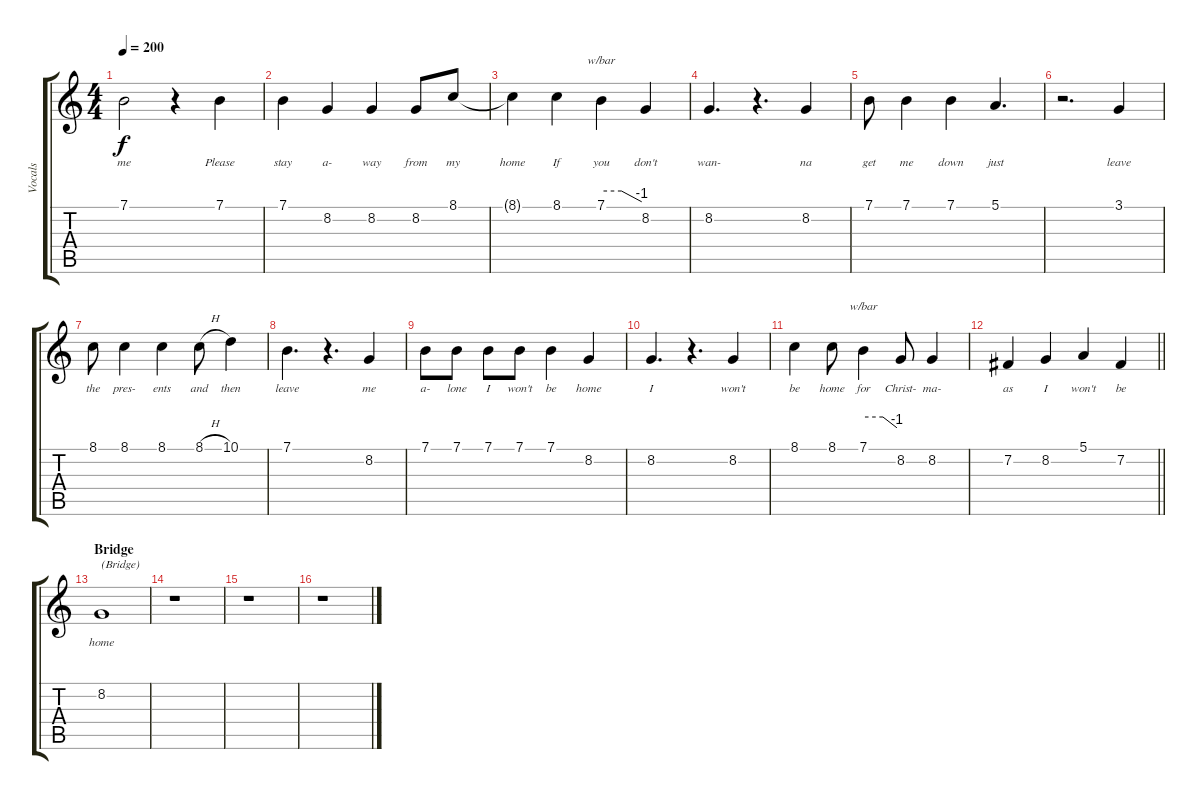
\track ("Vocals" "Vocals") {instrument altosax}
\staff {score tabs}
\tuning (E4 B3 G3 D3 A2 E2) {hide}
\ts (4 4)
\tempo 200
\clef g2
\ks c
7.1.2{lyrics (0 "me") lyrics (1 "") lyrics (2 "") lyrics (3 "") lyrics (4 "") dy f} r.4 7.1.4{lyrics (0 "Please") lyrics (1 "") lyrics (2 "") lyrics (3 "") lyrics (4 "")} |
7.1.4{lyrics (0 "stay") lyrics (1 "") lyrics (2 "") lyrics (3 "") lyrics (4 "")} 8.2.4{lyrics (0 "a-") lyrics (1 "") lyrics (2 "") lyrics (3 "") lyrics (4 "")} 8.2.4{lyrics (0 "way") lyrics (1 "") lyrics (2 "") lyrics (3 "") lyrics (4 "")} 8.2.8{lyrics (0 "from") lyrics (1 "") lyrics (2 "") lyrics (3 "") lyrics (4 "")} 8.1.8{lyrics (0 "my") lyrics (1 "") lyrics (2 "") lyrics (3 "") lyrics (4 "")} |
8.1{t}.4{lyrics (0 "home") lyrics (1 "") lyrics (2 "") lyrics (3 "") lyrics (4 "")} 8.1.4{lyrics (0 "If") lyrics (1 "") lyrics (2 "") lyrics (3 "") lyrics (4 "")} 7.1.4{tbe (custom default 0 0 30 0 60 -4) lyrics (0 "you") lyrics (1 "") lyrics (2 "") lyrics (3 "") lyrics (4 "")} 8.2.4{lyrics (0 "don't") lyrics (1 "") lyrics (2 "") lyrics (3 "") lyrics (4 "")} |
8.2.4{d lyrics (0 "wan-") lyrics (1 "") lyrics (2 "") lyrics (3 "") lyrics (4 "")} r.4{d} 8.2.4{lyrics (0 "na") lyrics (1 "") lyrics (2 "") lyrics (3 "") lyrics (4 "")} |
7.1.8{lyrics (0 "get") lyrics (1 "") lyrics (2 "") lyrics (3 "") lyrics (4 "")} 7.1.4{lyrics (0 "me") lyrics (1 "") lyrics (2 "") lyrics (3 "") lyrics (4 "")} 7.1.4{lyrics (0 "down") lyrics (1 "") lyrics (2 "") lyrics (3 "") lyrics (4 "")} 5.1.4{d lyrics (0 "just") lyrics (1 "") lyrics (2 "") lyrics (3 "") lyrics (4 "")} |
r.2{d} 3.1.4{lyrics (0 "leave") lyrics (1 "") lyrics (2 "") lyrics (3 "") lyrics (4 "")} |
8.1.8{lyrics (0 "the") lyrics (1 "") lyrics (2 "") lyrics (3 "") lyrics (4 "")} 8.1.4{lyrics (0 "pres-") lyrics (1 "") lyrics (2 "") lyrics (3 "") lyrics (4 "")} 8.1.4{lyrics (0 "ents") lyrics (1 "") lyrics (2 "") lyrics (3 "") lyrics (4 "")} 8.1{h}.8{lyrics (0 "and") lyrics (1 "") lyrics (2 "") lyrics (3 "") lyrics (4 "")} 10.1.4{lyrics (0 "then") lyrics (1 "") lyrics (2 "") lyrics (3 "") lyrics (4 "")} |
7.1.4{d lyrics (0 "leave") lyrics (1 "") lyrics (2 "") lyrics (3 "") lyrics (4 "")} r.4{d} 8.2.4{lyrics (0 "me") lyrics (1 "") lyrics (2 "") lyrics (3 "") lyrics (4 "")} |
7.1.8{lyrics (0 "a-") lyrics (1 "") lyrics (2 "") lyrics (3 "") lyrics (4 "")} 7.1.8{lyrics (0 "lone") lyrics (1 "") lyrics (2 "") lyrics (3 "") lyrics (4 "")} 7.1.8{lyrics (0 "I") lyrics (1 "") lyrics (2 "") lyrics (3 "") lyrics (4 "")} 7.1.8{lyrics (0 "won't") lyrics (1 "") lyrics (2 "") lyrics (3 "") lyrics (4 "")} 7.1.4{lyrics (0 "be") lyrics (1 "") lyrics (2 "") lyrics (3 "") lyrics (4 "")} 8.2.4{lyrics (0 "home") lyrics (1 "") lyrics (2 "") lyrics (3 "") lyrics (4 "")} |
8.2.4{d lyrics (0 "I") lyrics (1 "") lyrics (2 "") lyrics (3 "") lyrics (4 "")} r.4{d} 8.2.4{lyrics (0 "won't") lyrics (1 "") lyrics (2 "") lyrics (3 "") lyrics (4 "")} |
8.1.4{lyrics (0 "be") lyrics (1 "") lyrics (2 "") lyrics (3 "") lyrics (4 "")} 8.1.8{lyrics (0 "home") lyrics (1 "") lyrics (2 "") lyrics (3 "") lyrics (4 "")} 7.1.4{tbe (custom default 0 0 35 0 60 -4) lyrics (0 "for") lyrics (1 "") lyrics (2 "") lyrics (3 "") lyrics (4 "")} 8.2.8{lyrics (0 "Christ-") lyrics (1 "") lyrics (2 "") lyrics (3 "") lyrics (4 "")} 8.2.4{lyrics (0 "ma-") lyrics (1 "") lyrics (2 "") lyrics (3 "") lyrics (4 "")} |
\barLineRight lightlight
7.2.4{lyrics (0 "as") lyrics (1 "") lyrics (2 "") lyrics (3 "") lyrics (4 "")} 8.2.4{lyrics (0 "I") lyrics (1 "") lyrics (2 "") lyrics (3 "") lyrics (4 "")} 5.1.4{lyrics (0 "won't") lyrics (1 "") lyrics (2 "") lyrics (3 "") lyrics (4 "")} 7.2.4{lyrics (0 "be") lyrics (1 "") lyrics (2 "") lyrics (3 "") lyrics (4 "")} |
\section ("" "Bridge")
8.2.1{txt "(Bridge)" lyrics (0 "home") lyrics (1 "") lyrics (2 "") lyrics (3 "") lyrics (4 "")} |
r.1 |
r.1 |
r.1
